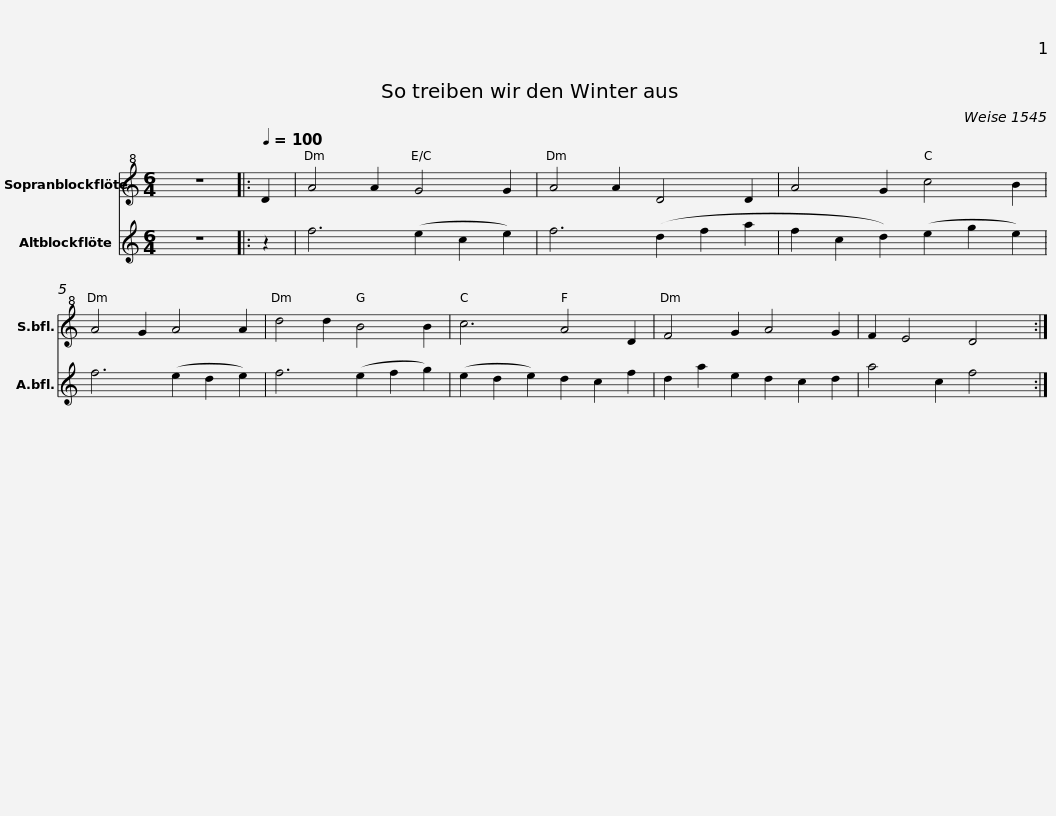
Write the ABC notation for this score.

X:1
%%score 1 2
L:1/8
M:6/4
I:linebreak $
K:C
V:1 treble+8
V:2 treble
V:1
 z12 |:[Q:1/4=100] D2 | A4 A2 G4 G2 | A4 A2 D4 D2 | A4 G2 c4 B2 | %5
 A4 G2 A4 A2 |$ d4 d2 B4 B2 | c6 A4 D2 | F4 G2 A4 G2 | F2 E4 D4 x2 :| %10
V:2
 z12 |: z2 | f6 (e2 c2 e2) | f6 (d2 f2 a2 | f2 c2 d2) (e2 g2 e2) | %5
 f6 (e2 d2 e2) |$ f6 (e2 f2 g2) | (e2 d2 e2) d2 c2 f2 | d2 a2 e2 d2 c2 d2 | a4 c2 f4 x2 :| %10
